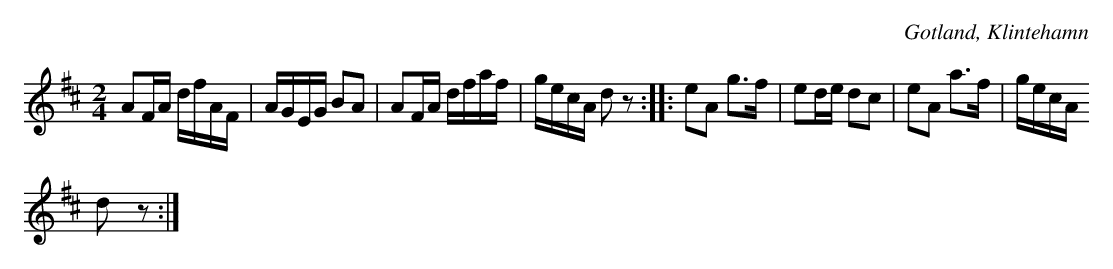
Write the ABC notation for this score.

X:1
T:
O:Gotland, Klintehamn
M:2/4
L:1/16
K:D
A2FA dfAF|AGEG B2A2|A2FA dfaf|gecA d2 z2::e2A2 g3f|e2de d2c2|e2A2 a3f|gecA
d2 z2:|
